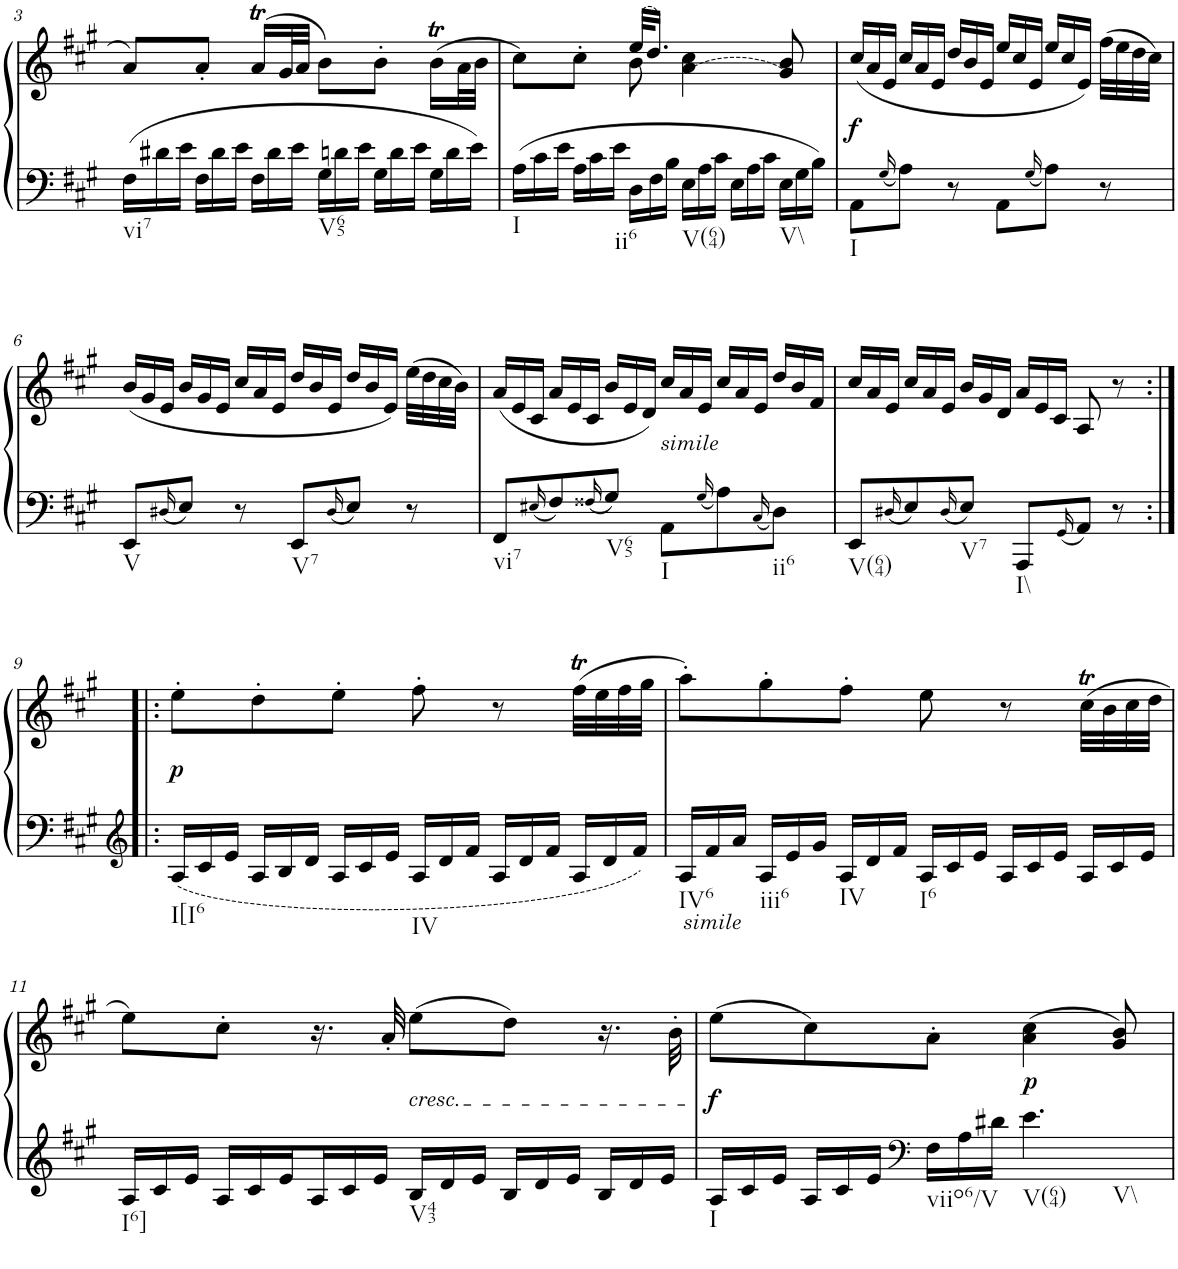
**kern	**kern	**dynam
*part1	*part1	*part1
*staff2	*staff1	*staff1/2
*I"Piano	*	*
*I'Pno.	*	*
!!LO:PB:g=z
*clefF4	*clefG2	*
*k[f#c#g#]	*k[f#c#g#]	*
*M6/8	*M6/8	*
*Xtuplet	*	*
=3	=3	=3
!LO:TX:b:t=vi7	!	!
24F#\LL	8a/L	.
24d#X\	.	.
24e\JJ	.	.
24F#\LL	8a'/J	.
24d#\	.	.
24e\JJ	.	.
24F#\LL	(16aT/LL	.
24d#\	.	.
.	32g#/L	.
24e\JJ	.	.
.	32a/JJJ	.
!LO:TX:b:t=V65	!	!
24G#\LL	8b\L)	.
24dn\	.	.
24e\JJ	.	.
24G#\LL	8b'\J	.
24d\	.	.
24e\JJ	.	.
24G#\LL	(16bT\LL	.
24d\	.	.
.	32a\L	.
24e\JJ	.	.
.	32b\JJJ	.
=4	=4	=4
*	*^	*
!LO:TX:b:t=I	!	!	!
24A\LL	8cc#\L)	4ryy	.
24c#\	.	.	.
24e\JJ	.	.	.
24A\LL	8cc#'>\J	.	.
24c#\	.	.	.
24e\JJ	.	.	.
!LO:TX:b:t=ii6	!	!	!
24D\LL	(32ee/KLL	8b\	.
.	16.dd/JJ)	.	.
24F#\	.	.	.
24B\JJ	.	.	.
!LO:TX:b:t=V(64)	!	!	!
24E\LL	(4a\ 4cc#\	4.ryy	.
24A\	.	.	.
24c#\JJ	.	.	.
24E\LL	.	.	.
24A\	.	.	.
24c#\JJ	.	.	.
!LO:TX:b:t=V\\	!	!	!
24E\LL	8g#/ 8b/)	.	.
24G#\	.	.	.
24B\JJ	.	.	.
*	*v	*v	*
=5	=5	=5
*	*Xtuplet	*
!LO:TX:b:t=I	!	!
!	!	!LO:DY:b
8AA\L	(24cc#/LL	f
.	24a/	.
.	24e/JJ	.
16qG#/	.	.
8A\J	24cc#/LL	.
.	24a/	.
.	24e/JJ	.
8r	24dd/LL	.
.	24b/	.
.	24e/JJ	.
8AA\L	24ee/LL	.
.	24cc#/	.
.	24e/JJ	.
16qG#/	.	.
8A\J	24ee/LL	.
.	24cc#/	.
.	24e/JJ)	.
8r	(32ff#\LLL	.
.	32ee\	.
.	32dd\	.
.	32cc#\JJJ)	.
!!LO:LB:g=z
=6	=6	=6
!LO:TX:b:t=V	!	!
8EE/L	(24b/LL	.
.	24g#/	.
.	24e/JJ	.
16qD#X/	.	.
8E/J	24b/LL	.
.	24g#/	.
.	24e/JJ	.
8r	24cc#/LL	.
.	24a/	.
.	24e/JJ	.
!LO:TX:b:t=V7	!	!
8EE/L	24dd/LL	.
.	24b/	.
.	24e/JJ	.
16qD#/	.	.
8E/J	24dd/LL	.
.	24b/	.
.	24e/JJ)	.
8r	(32ee\LLL	.
.	32dd\	.
.	32cc#\	.
.	32b\JJJ)	.
=7	=7	=7
!LO:TX:b:t=vi7	!	!
8FF#/L	(24a/LL	.
.	24e/	.
.	24c#/JJ	.
16qE#X/	.	.
8F#/	24a/LL	.
.	24e/	.
.	24c#/JJ	.
16qF##X/	.	.
!LO:TX:b:t=V65	!	!
8G#/J	24b/LL	.
.	24e/	.
.	24d/JJ)	.
!	!LO:TX:b:i:t=simile	!
!LO:TX:b:t=I	!	!
8AA\L	24cc#/LL	.
.	24a/	.
.	24e/JJ	.
16qG#/	.	.
8A\	24cc#/LL	.
.	24a/	.
.	24e/JJ	.
16qC#/	.	.
!LO:TX:b:t=ii6	!	!
8D\J	24dd/LL	.
.	24b/	.
.	24f#/JJ	.
=8	=8	=8
!LO:TX:b:t=V(64)	!	!
8EE/L	24cc#/LL	.
.	24a/	.
.	24e/JJ	.
16qD#X/	.	.
8E/	24cc#/LL	.
.	24a/	.
.	24e/JJ	.
16qD#/	.	.
!LO:TX:b:t=V7	!	!
8E/J	24b/LL	.
.	24g#/	.
.	24d/JJ	.
!LO:TX:b:t=I\\	!	!
8AAA/L	24a/LL	.
.	24e/	.
.	24c#/JJ	.
16qGG#/	.	.
8AA/J	8A/	.
8r	8r	.
!!LO:LB:g=z
=9:|!|:	=9:|!|:	=9:|!|:
*clefG2	*	*
!LO:TX:b:t=I[I6	!	!
!	!	!LO:DY:b
24A/LL	8ee'\L	p
24c#/	.	.
24e/JJ	.	.
24A/LL	8dd'\	.
24B/	.	.
24d/JJ	.	.
24A/LL	8ee'\J	.
24c#/	.	.
24e/JJ	.	.
!LO:TX:b:t=IV	!	!
24A/LL	8ff#'\	.
24d/	.	.
24f#/JJ	.	.
24A/LL	8r	.
24d/	.	.
24f#/JJ	.	.
24A/LL	(32ff#T\LLL	.
.	32ee\	.
24d/	.	.
.	32ff#\	.
24f#/JJ	.	.
.	32gg#\JJJ	.
=10	=10	=10
!LO:TX:b:i:t=simile	!	!
!LO:TX:b:t=IV6	!	!
24A/LL	8aa'\L)	.
24f#/	.	.
24a/JJ	.	.
!LO:TX:b:t=iii6	!	!
24A/LL	8gg#'\	.
24e/	.	.
24g#/JJ	.	.
!LO:TX:b:t=IV	!	!
24A/LL	8ff#'\J	.
24d/	.	.
24f#/JJ	.	.
!LO:TX:b:t=I6	!	!
24A/LL	8ee\	.
24c#/	.	.
24e/JJ	.	.
24A/LL	8r	.
24c#/	.	.
24e/JJ	.	.
24A/LL	(32cc#t\LLL	.
.	32b\	.
24c#/	.	.
.	32cc#\	.
24e/JJ	.	.
.	32dd\JJJ	.
!!LO:LB:g=z
=11	=11	=11
!LO:TX:b:t=I6]	!	!
24A/LL	8ee\L)	.
24c#/	.	.
24e/JJ	.	.
24A/LL	8cc#'\J	.
24c#/	.	.
24e/	.	.
24A/	16.r	.
24c#/	.	.
24e/JJ	.	.
.	32a'/	.
!	!LO:TX:b:i:t=cresc.	!
!LO:TX:b:t=V43	!	!
24B/LL	(8ee\L	.
24d/	.	.
24e/JJ	.	.
24B/LL	8dd\J)	.
24d/	.	.
24e/JJ	.	.
24B/LL	16.r	.
24d/	.	.
24e/JJ	.	.
.	32b'\	.
=12	=12	=12
!LO:TX:b:t=I	!	!
!	!	!LO:DY:b
24A/LL	(8ee\L	f
24c#/	.	.
24e/JJ	.	.
24A/LL	8cc#\)	.
24c#/	.	.
24e/JJ	.	.
*clefF4	*	*
!LO:TX:b:t=viio6/V	!	!
24F#\LL	8a'\J	.
24A\	.	.
24d#X\JJ	.	.
!LO:TX:b:t=V(64)	!	!
!LO:TX:b:t=V\\	!	!
!	!	!LO:DY:b
4.e\	(4a\ 4cc#\	p
.	8g#/ 8b/)	.
=	=	=
*-	*-	*-
